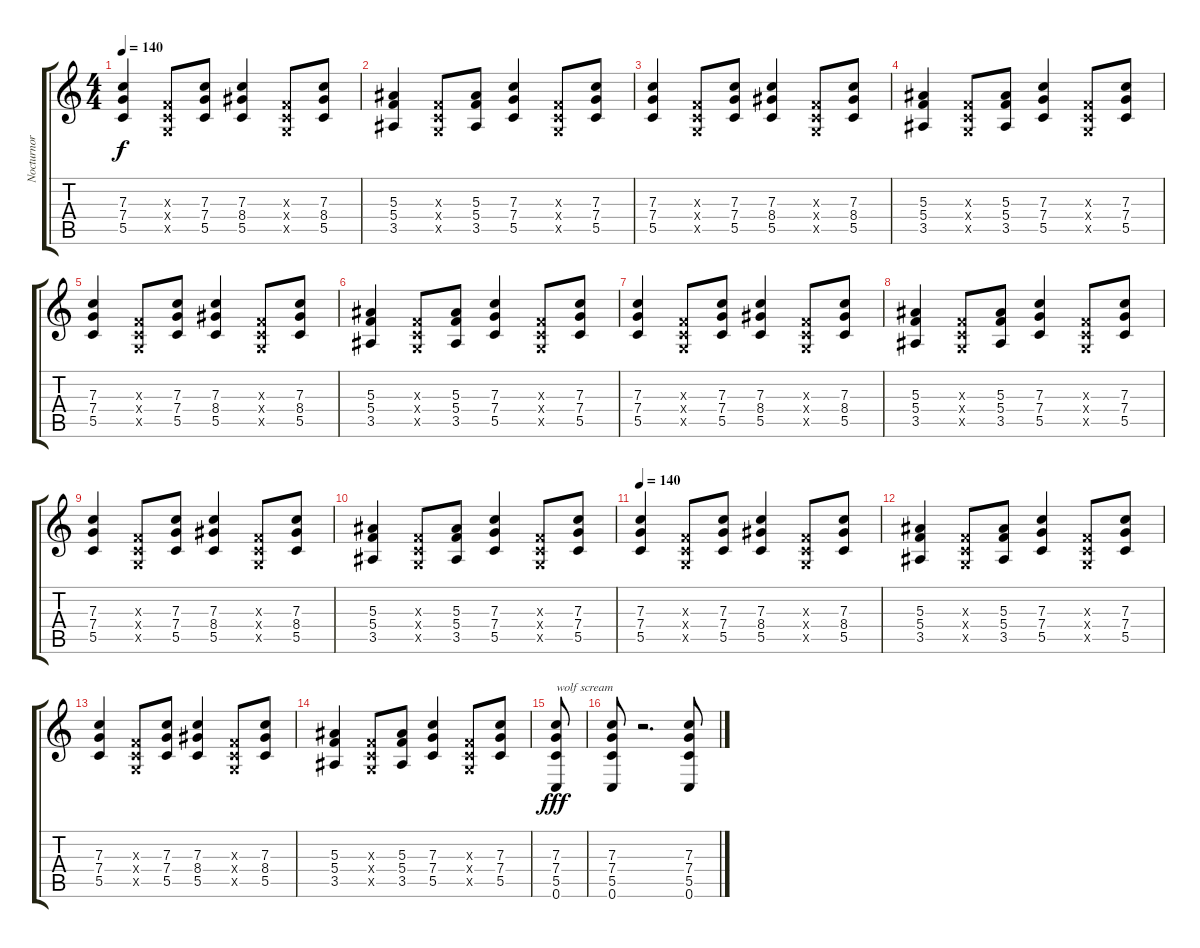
\track ("Nocturnor" "Nocturnor") {instrument distortionguitar}
\staff {score tabs}
\tuning (D4 A3 F3 C3 G2 C2) {hide}
\ts (4 4)
\tempo 140
\clef g2
\ks c
(7.3 7.4 5.5).4{dy f} (0.3{x} 0.4{x} 0.5{x}).8 (7.3 7.4 5.5).8 (7.3 8.4 5.5).4 (0.3{x} 0.4{x} 0.5{x}).8 (7.3 8.4 5.5).8 |
(5.3 5.4 3.5).4 (0.3{x} 0.4{x} 0.5{x}).8 (5.3 5.4 3.5).8 (7.3 7.4 5.5).4 (0.3{x} 0.4{x} 0.5{x}).8 (7.3 7.4 5.5).8 |
(7.3 7.4 5.5).4 (0.3{x} 0.4{x} 0.5{x}).8 (7.3 7.4 5.5).8 (7.3 8.4 5.5).4 (0.3{x} 0.4{x} 0.5{x}).8 (7.3 8.4 5.5).8 |
(5.3 5.4 3.5).4 (0.3{x} 0.4{x} 0.5{x}).8 (5.3 5.4 3.5).8 (7.3 7.4 5.5).4 (0.3{x} 0.4{x} 0.5{x}).8 (7.3 7.4 5.5).8 |
(7.3 7.4 5.5).4 (0.3{x} 0.4{x} 0.5{x}).8 (7.3 7.4 5.5).8 (7.3 8.4 5.5).4 (0.3{x} 0.4{x} 0.5{x}).8 (7.3 8.4 5.5).8 |
(5.3 5.4 3.5).4 (0.3{x} 0.4{x} 0.5{x}).8 (5.3 5.4 3.5).8 (7.3 7.4 5.5).4 (0.3{x} 0.4{x} 0.5{x}).8 (7.3 7.4 5.5).8 |
(7.3 7.4 5.5).4 (0.3{x} 0.4{x} 0.5{x}).8 (7.3 7.4 5.5).8 (7.3 8.4 5.5).4 (0.3{x} 0.4{x} 0.5{x}).8 (7.3 8.4 5.5).8 |
(5.3 5.4 3.5).4 (0.3{x} 0.4{x} 0.5{x}).8 (5.3 5.4 3.5).8 (7.3 7.4 5.5).4 (0.3{x} 0.4{x} 0.5{x}).8 (7.3 7.4 5.5).8 |
(7.3 7.4 5.5).4 (0.3{x} 0.4{x} 0.5{x}).8 (7.3 7.4 5.5).8 (7.3 8.4 5.5).4 (0.3{x} 0.4{x} 0.5{x}).8 (7.3 8.4 5.5).8 |
(5.3 5.4 3.5).4 (0.3{x} 0.4{x} 0.5{x}).8 (5.3 5.4 3.5).8 (7.3 7.4 5.5).4 (0.3{x} 0.4{x} 0.5{x}).8 (7.3 7.4 5.5).8 |
\tempo 140
(7.3 7.4 5.5).4 (0.3{x} 0.4{x} 0.5{x}).8 (7.3 7.4 5.5).8 (7.3 8.4 5.5).4 (0.3{x} 0.4{x} 0.5{x}).8 (7.3 8.4 5.5).8 |
(5.3 5.4 3.5).4 (0.3{x} 0.4{x} 0.5{x}).8 (5.3 5.4 3.5).8 (7.3 7.4 5.5).4 (0.3{x} 0.4{x} 0.5{x}).8 (7.3 7.4 5.5).8 |
(7.3 7.4 5.5).4 (0.3{x} 0.4{x} 0.5{x}).8 (7.3 7.4 5.5).8 (7.3 8.4 5.5).4 (0.3{x} 0.4{x} 0.5{x}).8 (7.3 8.4 5.5).8 |
(5.3 5.4 3.5).4 (0.3{x} 0.4{x} 0.5{x}).8 (5.3 5.4 3.5).8 (7.3 7.4 5.5).4 (0.3{x} 0.4{x} 0.5{x}).8 (7.3 7.4 5.5).8 |
(7.3 7.4 5.5 0.6).8{txt "wolf scream" dy fff} |
(7.3 7.4 5.5 0.6).8 r.2{d} (7.3 7.4 5.5 0.6).8
